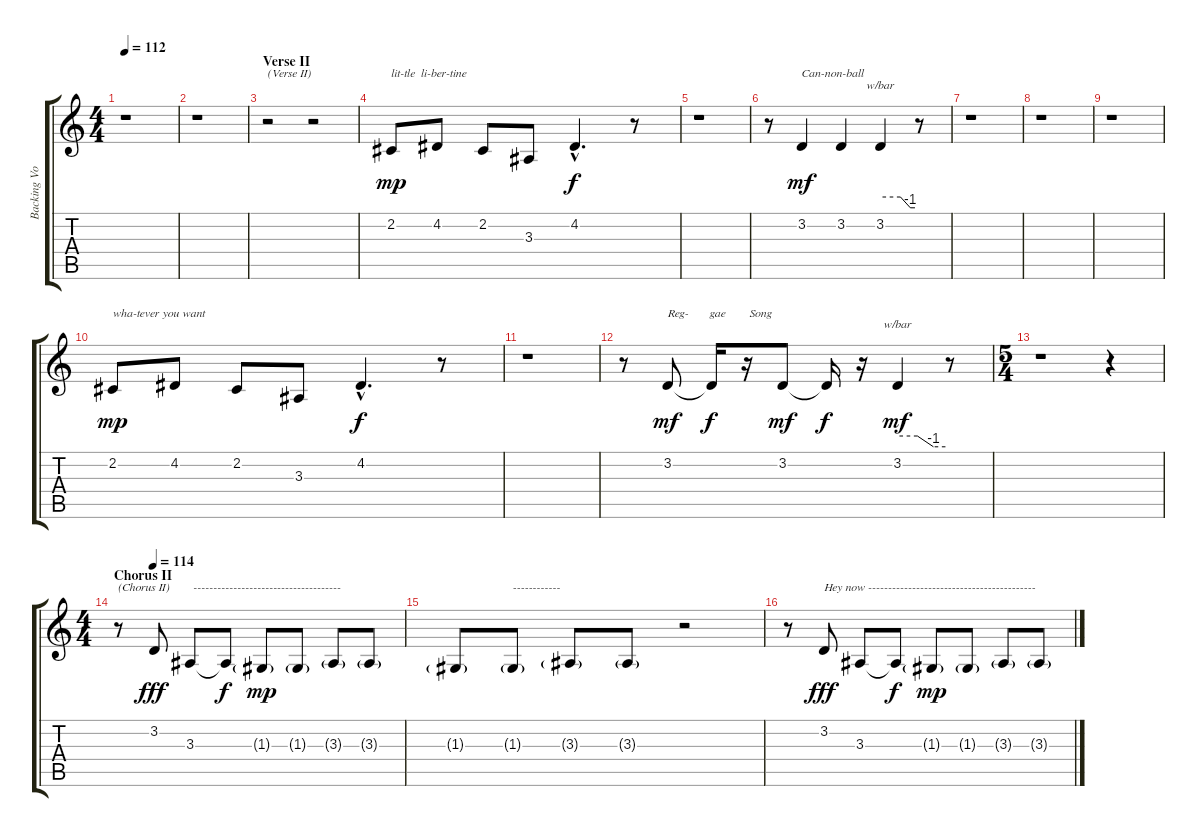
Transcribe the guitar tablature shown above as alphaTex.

\track ("Backing Vocals" "Backing Vo") {instrument lead5charang}
\staff {score tabs}
\tuning (E4 B3 G3 D3 A2 E2) {hide}
\ts (4 4)
\tempo 112
\clef g2
\ks c
r.1{dy f} |
r.1 |
\section ("" "Verse II")
r.2{txt "(Verse II)"} r.2 |
2.2.8{txt "lit-tle  li-ber-tine" dy mp} 4.2.8 2.2.8 3.3.8 4.2{hac}.4{d dy f} r.8 |
r.1 |
r.8 3.2.4{txt "Can-non-ball" dy mf} 3.2.4 3.2.4{tbe (custom default 0 0 35 0 52 -4 60 -4)} r.8 |
r.1 |
r.1 |
r.1 |
2.2.8{txt "wha-tever you want" dy mp} 4.2.8 2.2.8 3.3.8 4.2{hac}.4{d dy f} r.8 |
r.1 |
r.8 3.2.8{txt "Reg-       gae        Song" dy mf} 3.2{t}.16{dy f} r.16 3.2.8{dy mf} 3.2{t}.16{dy f} r.16 3.2.4{tbe (custom default 0 0 25 0 45 -4 60 -4) dy mf} r.8 |
\ts (5 4)
r.1 r.4 |
\ts (4 4)
\section ("" "Chorus II")
\tempo (114 0.125)
r.8{txt "(Chorus II)"} 3.2.8{txt "             -------------------------------------" dy fff} 3.3.8 3.3{t}.8{dy f} 1.3{g}.8{dy mp} 1.3{g}.8 3.3{g}.8 3.3{g}.8 |
1.3{g}.8 1.3{g}.8{txt "------------"} 3.3{g}.8 3.3{g}.8 r.2 |
r.8 3.2.8{txt "Hey now ------------------------------------------" dy fff} 3.3.8 3.3{t}.8{dy f} 1.3{g}.8{dy mp} 1.3{g}.8 3.3{g}.8 3.3{g}.8
